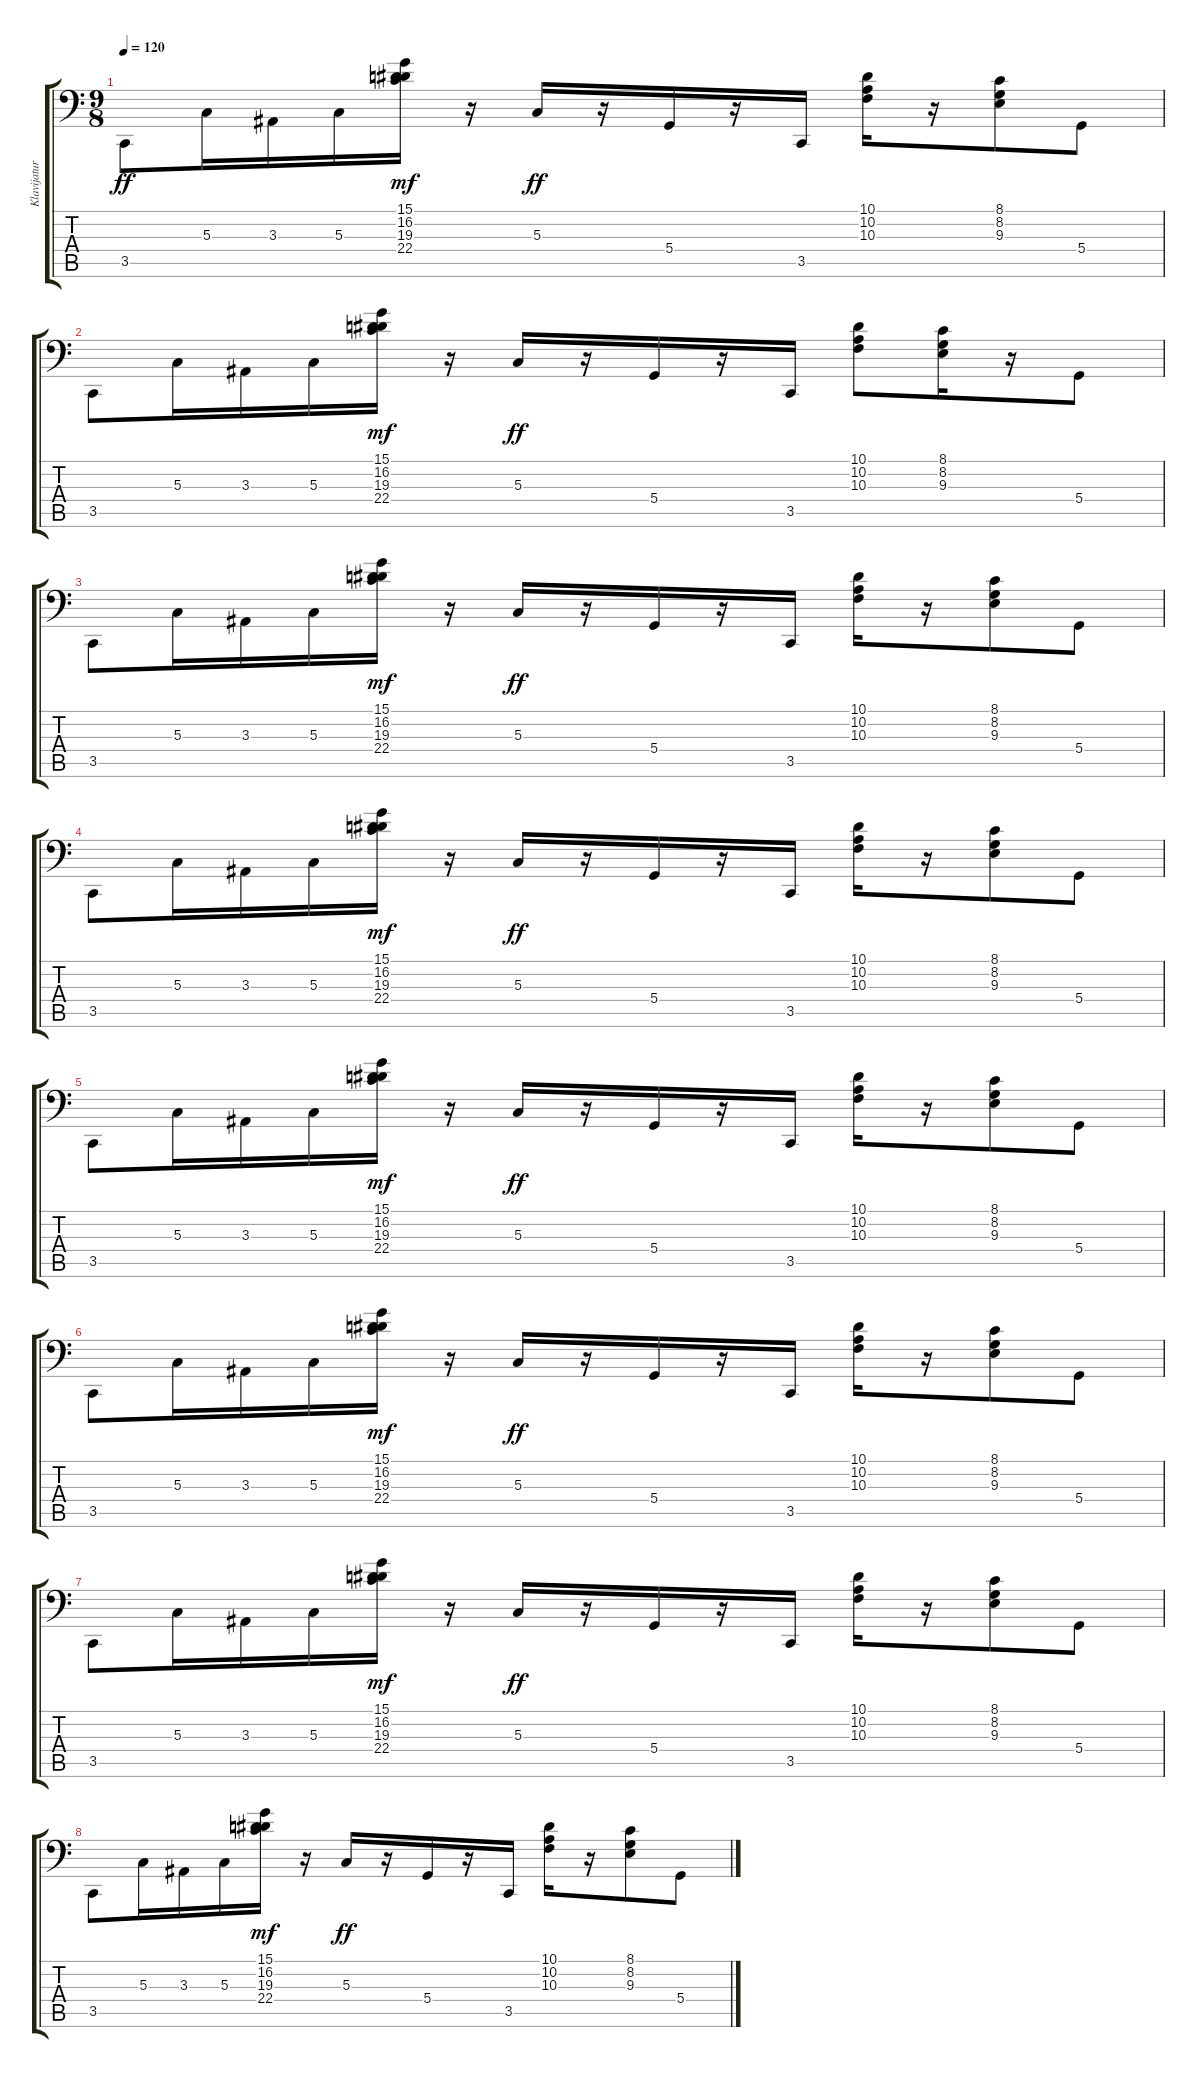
\track ("Klavijature" "Klavijatur") {instrument lead1square}
\staff {score tabs}
\tuning (E3 B2 G2 D2 A1 E1) {hide}
\ts (9 8)
\tempo 120
\clef f4
\ks c
3.5.8{dy ff} 5.3.16 3.3.16 5.3.16 (15.1 16.2 19.3 22.4).16{dy mf} r.16 5.3.16{dy ff} r.16 5.4.16 r.16 3.5.16 (10.1 10.2 10.3).16 r.16 (8.1 8.2 9.3).8 5.4.8 |
3.5.8 5.3.16 3.3.16 5.3.16 (15.1 16.2 19.3 22.4).16{dy mf} r.16 5.3.16{dy ff} r.16 5.4.16 r.16 3.5.16 (10.1 10.2 10.3).8 (8.1 8.2 9.3).16 r.16 5.4.8 |
3.5.8 5.3.16 3.3.16 5.3.16 (15.1 16.2 19.3 22.4).16{dy mf} r.16 5.3.16{dy ff} r.16 5.4.16 r.16 3.5.16 (10.1 10.2 10.3).16 r.16 (8.1 8.2 9.3).8 5.4.8 |
3.5.8 5.3.16 3.3.16 5.3.16 (15.1 16.2 19.3 22.4).16{dy mf} r.16 5.3.16{dy ff} r.16 5.4.16 r.16 3.5.16 (10.1 10.2 10.3).16 r.16 (8.1 8.2 9.3).8 5.4.8 |
3.5.8 5.3.16 3.3.16 5.3.16 (15.1 16.2 19.3 22.4).16{dy mf} r.16 5.3.16{dy ff} r.16 5.4.16 r.16 3.5.16 (10.1 10.2 10.3).16 r.16 (8.1 8.2 9.3).8 5.4.8 |
3.5.8 5.3.16 3.3.16 5.3.16 (15.1 16.2 19.3 22.4).16{dy mf} r.16 5.3.16{dy ff} r.16 5.4.16 r.16 3.5.16 (10.1 10.2 10.3).16 r.16 (8.1 8.2 9.3).8 5.4.8 |
3.5.8 5.3.16 3.3.16 5.3.16 (15.1 16.2 19.3 22.4).16{dy mf} r.16 5.3.16{dy ff} r.16 5.4.16 r.16 3.5.16 (10.1 10.2 10.3).16 r.16 (8.1 8.2 9.3).8 5.4.8 |
3.5.8 5.3.16 3.3.16 5.3.16 (15.1 16.2 19.3 22.4).16{dy mf} r.16 5.3.16{dy ff} r.16 5.4.16 r.16 3.5.16 (10.1 10.2 10.3).16 r.16 (8.1 8.2 9.3).8 5.4.8
